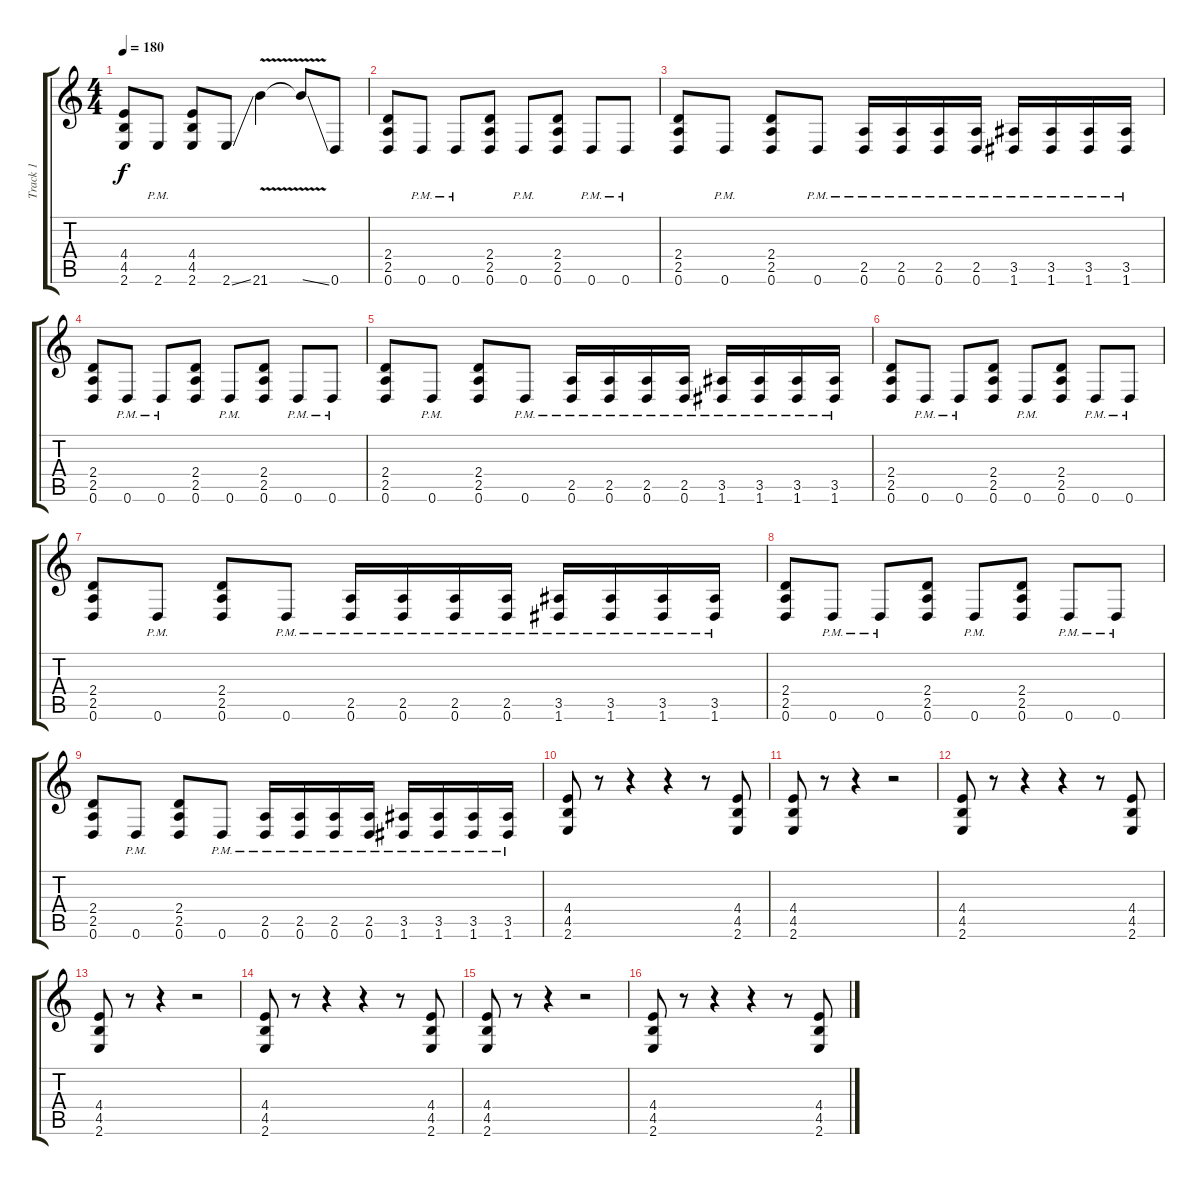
\track ("Track 1" "Track 1") {instrument distortionguitar}
\staff {score tabs}
\tuning (D4 A3 F3 C3 G2 D2) {hide}
\ts (4 4)
\tempo 180
\clef g2
\ks c
(4.4 4.5 2.6).8{dy f} 2.6{pm}.8 (4.4 4.5 2.6).8 2.6{ss}.8 21.6{v}.4 21.6{v ss t}.8 0.6.8 |
(2.4 2.5 0.6).8 0.6{pm}.8 0.6{pm}.8 (2.4 2.5 0.6).8 0.6{pm}.8 (2.4 2.5 0.6).8 0.6{pm}.8 0.6{pm}.8 |
(2.4 2.5 0.6).8 0.6{pm}.8 (2.4 2.5 0.6).8 0.6{pm}.8 (2.5 0.6{pm}).16 (2.5 0.6{pm}).16 (2.5 0.6{pm}).16 (2.5 0.6{pm}).16 (3.5 1.6{pm}).16 (3.5 1.6{pm}).16 (3.5 1.6{pm}).16 (3.5 1.6{pm}).16 |
(2.4 2.5 0.6).8 0.6{pm}.8 0.6{pm}.8 (2.4 2.5 0.6).8 0.6{pm}.8 (2.4 2.5 0.6).8 0.6{pm}.8 0.6{pm}.8 |
(2.4 2.5 0.6).8 0.6{pm}.8 (2.4 2.5 0.6).8 0.6{pm}.8 (2.5 0.6{pm}).16 (2.5 0.6{pm}).16 (2.5 0.6{pm}).16 (2.5 0.6{pm}).16 (3.5 1.6{pm}).16 (3.5 1.6{pm}).16 (3.5 1.6{pm}).16 (3.5 1.6{pm}).16 |
(2.4 2.5 0.6).8 0.6{pm}.8 0.6{pm}.8 (2.4 2.5 0.6).8 0.6{pm}.8 (2.4 2.5 0.6).8 0.6{pm}.8 0.6{pm}.8 |
(2.4 2.5 0.6).8 0.6{pm}.8 (2.4 2.5 0.6).8 0.6{pm}.8 (2.5 0.6{pm}).16 (2.5 0.6{pm}).16 (2.5 0.6{pm}).16 (2.5 0.6{pm}).16 (3.5 1.6{pm}).16 (3.5 1.6{pm}).16 (3.5 1.6{pm}).16 (3.5 1.6{pm}).16 |
(2.4 2.5 0.6).8 0.6{pm}.8 0.6{pm}.8 (2.4 2.5 0.6).8 0.6{pm}.8 (2.4 2.5 0.6).8 0.6{pm}.8 0.6{pm}.8 |
(2.4 2.5 0.6).8 0.6{pm}.8 (2.4 2.5 0.6).8 0.6{pm}.8 (2.5 0.6{pm}).16 (2.5 0.6{pm}).16 (2.5 0.6{pm}).16 (2.5 0.6{pm}).16 (3.5 1.6{pm}).16 (3.5 1.6{pm}).16 (3.5 1.6{pm}).16 (3.5 1.6{pm}).16 |
(4.4 4.5 2.6).8 r.8 r.4 r.4 r.8 (4.4 4.5 2.6).8 |
(4.4 4.5 2.6).8 r.8 r.4 r.2 |
(4.4 4.5 2.6).8 r.8 r.4 r.4 r.8 (4.4 4.5 2.6).8 |
(4.4 4.5 2.6).8 r.8 r.4 r.2 |
(4.4 4.5 2.6).8 r.8 r.4 r.4 r.8 (4.4 4.5 2.6).8 |
(4.4 4.5 2.6).8 r.8 r.4 r.2 |
(4.4 4.5 2.6).8 r.8 r.4 r.4 r.8 (4.4 4.5 2.6).8
